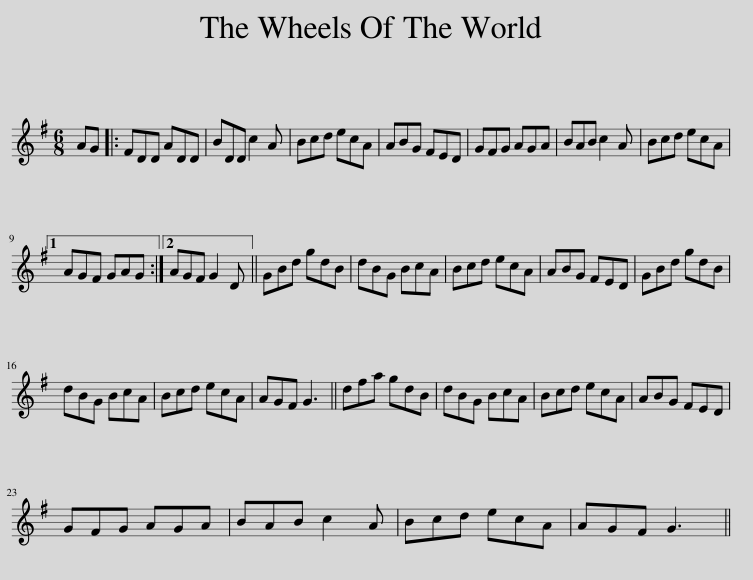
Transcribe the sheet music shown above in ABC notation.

X:1
L:1/8
M:6/8
I:linebreak $
K:G
V:1 treble
V:1
 AG |: FDD ADD | BDD c2 A | Bcd ecA | ABG FED | %5
 GFG AGA | BAB c2 A | Bcd ecA |1$ AGF GAG :|2 AGF G2 D || %10
 GBd gdB | dBG BcA | Bcd ecA | ABG FED | GBd gdB |$ %15
 dBG BcA | Bcd ecA | AGF G3 || dfa gdB | dBG BcA | %20
 Bcd ecA | ABG FED |$ GFG AGA | BAB c2 A | Bcd ecA | %25
 AGF G3 || %26
